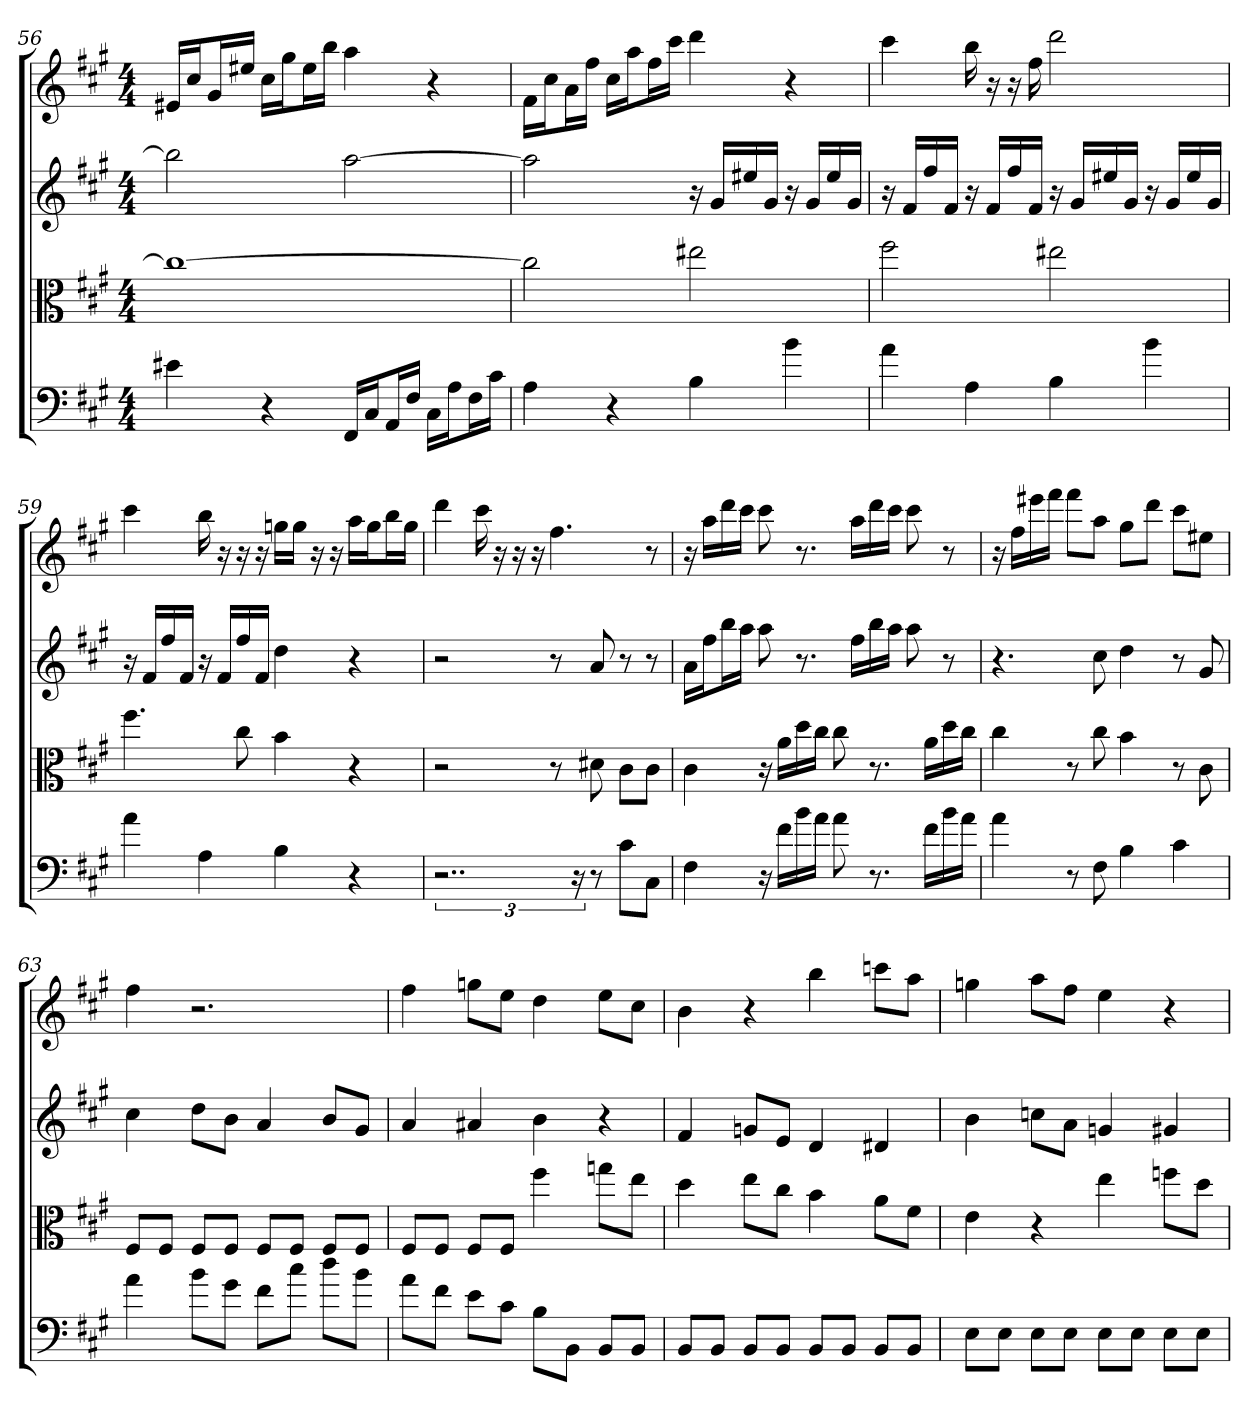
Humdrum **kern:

**kern	**kern	**kern	**kern
*part4	*part3	*part2	*part1
*staff4	*staff3	*staff2	*staff1
*clefF4	*clefC3	*clefG2	*clefG2
*k[f#c#g#]	*k[f#c#g#]	*k[f#c#g#]	*k[f#c#g#]
*A:	*A:	*A:	*A:
*M4/4	*M4/4	*M4/4	*M4/4
=56	=56	=56	=56
4e#X	1cc#_	2bb]	16e#X/LL
.	.	.	16cc#/J
.	.	.	16g#/L
.	.	.	16ee#X/JJ
4r	.	.	16cc#\LL
.	.	.	16gg#\J
.	.	.	16ee#\L
.	.	.	16bb\JJ
16FF#/LL	.	[2aa	4aa
16C#/J	.	.	.
16AA/L	.	.	.
16F#/JJ	.	.	.
16C#\LL	.	.	4r
16A\J	.	.	.
16F#\L	.	.	.
16c#\JJ	.	.	.
=57	=57	=57	=57
4A	2cc#]	2aa]	16f#\LL
.	.	.	16cc#\J
.	.	.	16a\L
.	.	.	16ff#\JJ
4r	.	.	16cc#\LL
.	.	.	16aa\J
.	.	.	16ff#\L
.	.	.	16ccc#\JJ
4B	2ee#X	16r	4ddd
.	.	16g#/LL	.
.	.	16ee#X/	.
.	.	16g#/JJ	.
4b	.	16r	4r
.	.	16g#/LL	.
.	.	16ee#/	.
.	.	16g#/JJ	.
=58	=58	=58	=58
4a	2ff#	16r	4ccc#
.	.	16f#/LL	.
.	.	16ff#/	.
.	.	16f#/JJ	.
4A	.	16r	16bb
.	.	16f#/LL	16r
.	.	16ff#/	16r
.	.	16f#/JJ	16ff#
4B	2ee#X	16r	2ddd
.	.	16g#/LL	.
.	.	16ee#X/	.
.	.	16g#/JJ	.
4b	.	16r	.
.	.	16g#/LL	.
.	.	16ee#/	.
.	.	16g#/JJ	.
=59	=59	=59	=59
4a	4.ff#	16r	4ccc#
.	.	16f#/LL	.
.	.	16ff#/	.
.	.	16f#/JJ	.
4A	.	16r	16bb
.	.	16f#/LL	16r
.	8cc#	16ff#/	16r
.	.	16f#/JJ	16r
4B	4b	4dd	16ggn\LL
.	.	.	16gg\JJ
.	.	.	16r
.	.	.	16r
4r	4r	4r	16aa\LL
.	.	.	16gg\J
.	.	.	16bb\L
.	.	.	16gg\JJ
=60	=60	=60	=60
3..r	2r	2r	4ddd
.	.	.	16ccc#
.	.	.	16r
.	.	.	16r
.	.	.	16r
.	8r	8r	4.ff#
24r	.	.	.
8r	8d#X	8a	.
8c#\L	8c#\L	8r	.
8C#\J	8c#\J	8r	8r
=61	=61	=61	=61
4F#	4c#	16a\LL	16r
.	.	16ff#\J	16aa\LL
.	.	16bb\L	16ddd\
.	.	16aa\JJ	16ccc#\JJ
16r	16r	8aa	8ccc#
16f#\LL	16a\LL	.	.
16b\	16dd\	8.r	8.r
16a\JJ	16cc#\JJ	.	.
8a	8cc#	.	.
.	.	16ff#\LL	16aa\LL
8.r	8.r	16bb\	16ddd\
.	.	16aa\JJ	16ccc#\JJ
.	.	8aa	8ccc#
16f#\LL	16a\LL	.	.
16b\	16dd\	8r	8r
16a\JJ	16cc#\JJ	.	.
=62	=62	=62	=62
4a	4cc#	4.r	16r
.	.	.	16ff#\LL
.	.	.	16eee#X\
.	.	.	16fff#\JJ
8r	8r	.	8fff#\L
8F#	8cc#	8cc#	8aa\J
4B	4b	4dd	8gg#\L
.	.	.	8ddd\J
4c#	8r	8r	8ccc#\L
.	8c#	8g#	8ee#X\J
=63	=63	=63	=63
4a	8F#/L	4cc#	4ff#
.	8F#/J	.	.
8b\L	8F#/L	8dd\L	2.r
8g#\J	8F#/J	8b\J	.
8f#\L	8F#/L	4a	.
8cc#\J	8F#/J	.	.
8dd\L	8F#/L	8b/L	.
8b\J	8F#/J	8g#/J	.
=64	=64	=64	=64
8a\L	8F#/L	4a	4ff#
8f#\J	8F#/J	.	.
8e\L	8F#/L	4a#X	8ggn\L
8c#\J	8F#/J	.	8ee\J
8B\L	4ff#	4b	4dd
8BB\J	.	.	.
8BB/L	8ggn\L	4r	8ee\L
8BB/J	8ee\J	.	8cc#\J
=65	=65	=65	=65
8BB/L	4dd	4f#	4b
8BB/J	.	.	.
8BB/L	8ee\L	8gn/L	4r
8BB/J	8cc#\J	8e/J	.
8BB/L	4b	4d	4bb
8BB/J	.	.	.
8BB/L	8a\L	4d#X	8cccn\L
8BB/J	8f#\J	.	8aa\J
=66	=66	=66	=66
8E\L	4e	4b	4ggn
8E\J	.	.	.
8E\L	4r	8ccn\L	8aa\L
8E\J	.	8a\J	8ff#\J
8E\L	4ee	4gn	4ee
8E\J	.	.	.
8E\L	8ffn\L	4g#X	4r
8E\J	8dd\J	.	.
=	=	=	=
*-	*-	*-	*-
